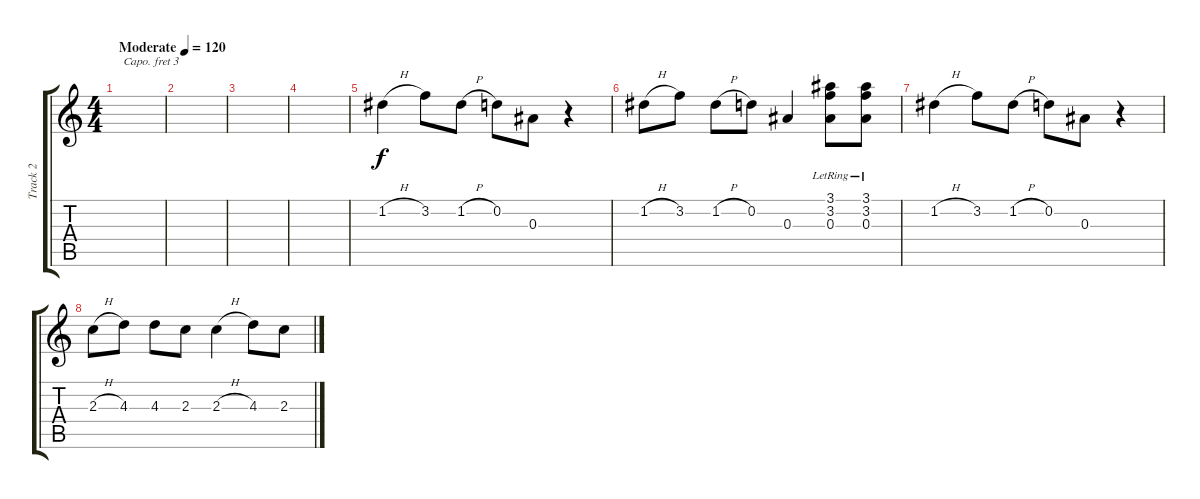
\track ("Track 2" "Track 2") {instrument acousticguitarsteel}
\staff {score tabs}
\capo 3
\tuning (E4 B3 G3 D3 A2 E2) {hide}
\ts (4 4)
\tempo (120 "Moderate")
\clef g2
\ks c
|
|
|
|
1.2{h}.4 3.2.8 1.2{h}.8 0.2.8 0.3.8 r.4 |
1.2{h}.8 3.2.8 1.2{h}.8 0.2.8 0.3.4 (3.1 3.2 0.3{lr}).8 (3.1 3.2 0.3{lr}).8 |
1.2{h}.4 3.2.8 1.2{h}.8 0.2.8 0.3.8 r.4 |
2.3{h}.8 4.3.8 4.3.8 2.3.8 2.3{h}.4 4.3.8 2.3.8
